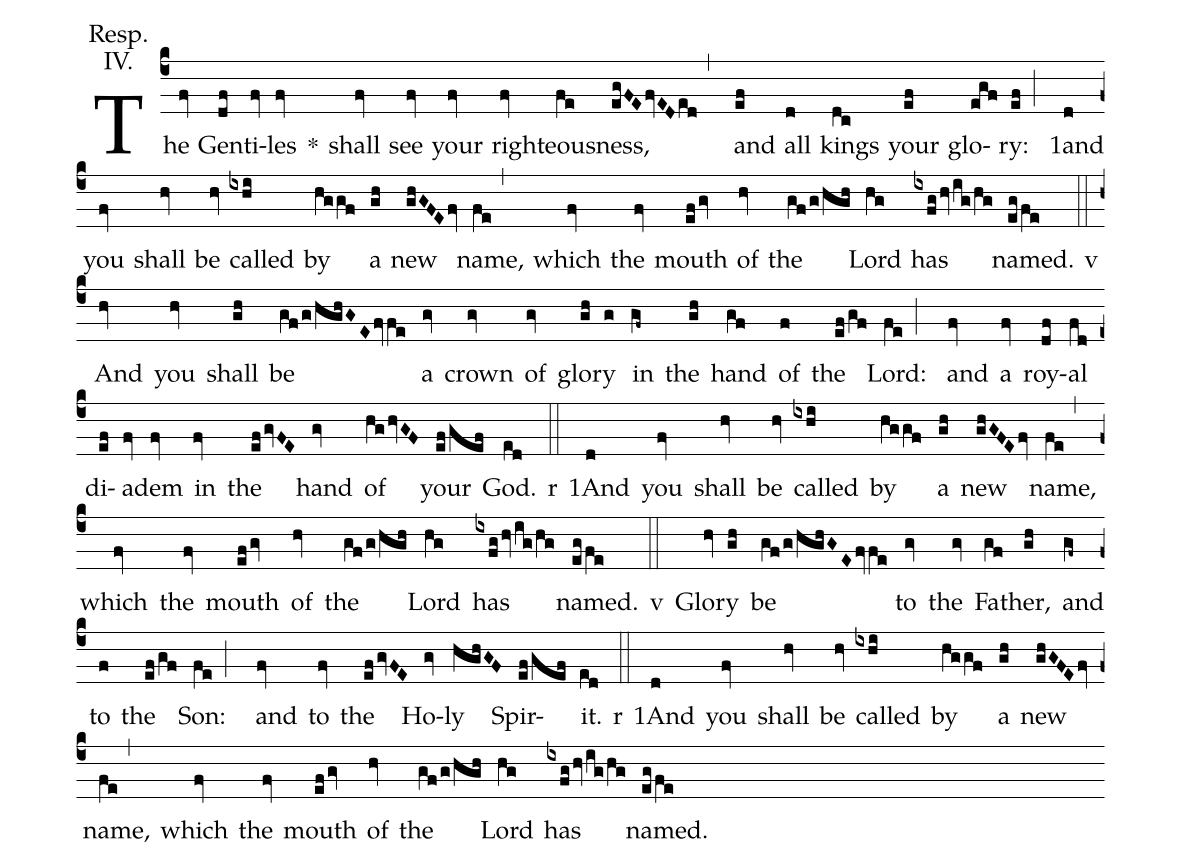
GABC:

annotation: Resp.;
annotation: IV.;
%%
(c4) The(fv) Gen(df)ti(fv)les(fv) <sp>*</sp>() shall(fv) see(fv) your(fv) right(fv)eous(fe)ness,(egFEfvEDed,) and(ef) all(d) kings(dc) your(ef) glo(egf)ry:(ef;) <sp>1</sp>and(d) you(fv) shall(hv) be(hv) called(ixhi) by(hggf) a(gh) new(ghGFEfv) name,(fe,) which(fv) the(fv) mouth(efgv) of(hv) the(gf/g/hgh) Lord(hg) has(ixfghvig/hg) named.(eg/fe)

<sp>v</sp>(::) And(hv) you(hv) shall(gh) be(gf/g/hghGEfvfe) a(gv) crown(gv) of(gv) glo(gh)ry(g) in(gf~) the(gh) hand(gf) of(f) the(ef/gf) Lord:(fe;) and(fv) a(fv) roy(df)al(fd) di(ef)a(fv)dem(fv) in(fv) the(efgvFE) hand(gv) of(hghvGF) your(ef/gef) God.(ed)

<sp>r</sp>(::) <sp>1</sp>And(d) you(fv) shall(hv) be(hv) called(ixhi) by(hggf) a(gh) new(ghGFEfv) name,(fe,) which(fv) the(fv) mouth(efgv) of(hv) the(gf/g/hgh) Lord(hg) has(ixfghvig/hg) named.(eg/fe)

<sp>v</sp>(::) Glo(hv)ry(gh) be(gf/g/hghGEfvfe) to(gv) the(gv) Fa(gf)ther,(gh) and(gf~) to(f) the(ef/gf) Son:(fe;) and(fv) to(fv) the(efgvFE) Ho(gv)ly(hghGF) Spir(ef/gef)it.(ed)

<sp>r</sp>(::) <sp>1</sp>And(d) you(fv) shall(hv) be(hv) called(ixhi) by(hggf) a(gh) new(ghGFEfv) name,(fe,) which(fv) the(fv) mouth(efgv) of(hv) the(gf/g/hgh) Lord(hg) has(ixfghvig/hg) named.(eg/fe)
